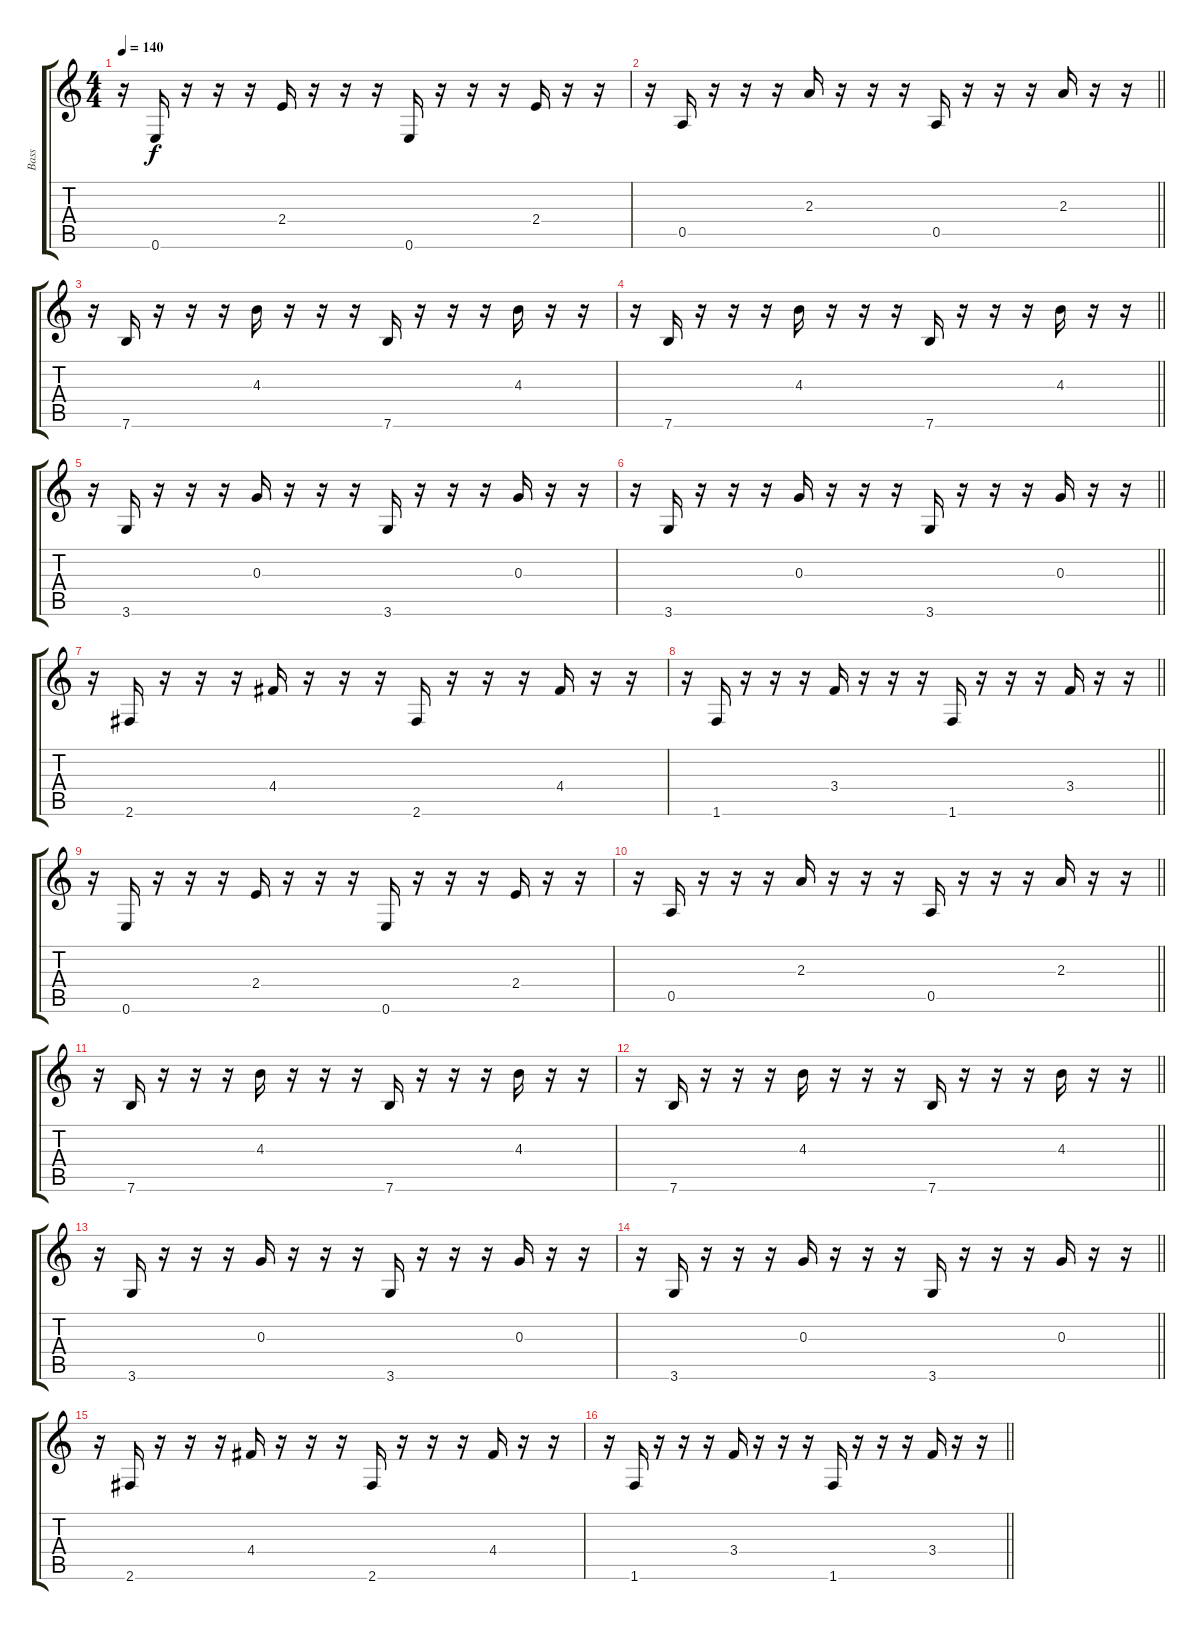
\track ("Bass" "Bass") {instrument synthbass2}
\staff {score tabs}
\tuning (E4 B3 G3 D3 A2 E2) {hide}
\ts (4 4)
\tempo 140
\clef g2
\ks c
r.16{dy f} 0.6.16 r.16 r.16 r.16 2.4.16 r.16 r.16 r.16 0.6.16 r.16 r.16 r.16 2.4.16 r.16 r.16 |
\barLineRight lightlight
r.16 0.5.16 r.16 r.16 r.16 2.3.16 r.16 r.16 r.16 0.5.16 r.16 r.16 r.16 2.3.16 r.16 r.16 |
r.16 7.6.16 r.16 r.16 r.16 4.3.16 r.16 r.16 r.16 7.6.16 r.16 r.16 r.16 4.3.16 r.16 r.16 |
\barLineRight lightlight
r.16 7.6.16 r.16 r.16 r.16 4.3.16 r.16 r.16 r.16 7.6.16 r.16 r.16 r.16 4.3.16 r.16 r.16 |
r.16 3.6.16 r.16 r.16 r.16 0.3.16 r.16 r.16 r.16 3.6.16 r.16 r.16 r.16 0.3.16 r.16 r.16 |
\barLineRight lightlight
r.16 3.6.16 r.16 r.16 r.16 0.3.16 r.16 r.16 r.16 3.6.16 r.16 r.16 r.16 0.3.16 r.16 r.16 |
r.16 2.6.16 r.16 r.16 r.16 4.4.16 r.16 r.16 r.16 2.6.16 r.16 r.16 r.16 4.4.16 r.16 r.16 |
\barLineRight lightlight
r.16 1.6.16 r.16 r.16 r.16 3.4.16 r.16 r.16 r.16 1.6.16 r.16 r.16 r.16 3.4.16 r.16 r.16 |
r.16 0.6.16 r.16 r.16 r.16 2.4.16 r.16 r.16 r.16 0.6.16 r.16 r.16 r.16 2.4.16 r.16 r.16 |
\barLineRight lightlight
r.16 0.5.16 r.16 r.16 r.16 2.3.16 r.16 r.16 r.16 0.5.16 r.16 r.16 r.16 2.3.16 r.16 r.16 |
r.16 7.6.16 r.16 r.16 r.16 4.3.16 r.16 r.16 r.16 7.6.16 r.16 r.16 r.16 4.3.16 r.16 r.16 |
\barLineRight lightlight
r.16 7.6.16 r.16 r.16 r.16 4.3.16 r.16 r.16 r.16 7.6.16 r.16 r.16 r.16 4.3.16 r.16 r.16 |
r.16 3.6.16 r.16 r.16 r.16 0.3.16 r.16 r.16 r.16 3.6.16 r.16 r.16 r.16 0.3.16 r.16 r.16 |
\barLineRight lightlight
r.16 3.6.16 r.16 r.16 r.16 0.3.16 r.16 r.16 r.16 3.6.16 r.16 r.16 r.16 0.3.16 r.16 r.16 |
r.16 2.6.16 r.16 r.16 r.16 4.4.16 r.16 r.16 r.16 2.6.16 r.16 r.16 r.16 4.4.16 r.16 r.16 |
\barLineRight lightlight
r.16 1.6.16 r.16 r.16 r.16 3.4.16 r.16 r.16 r.16 1.6.16 r.16 r.16 r.16 3.4.16 r.16 r.16
